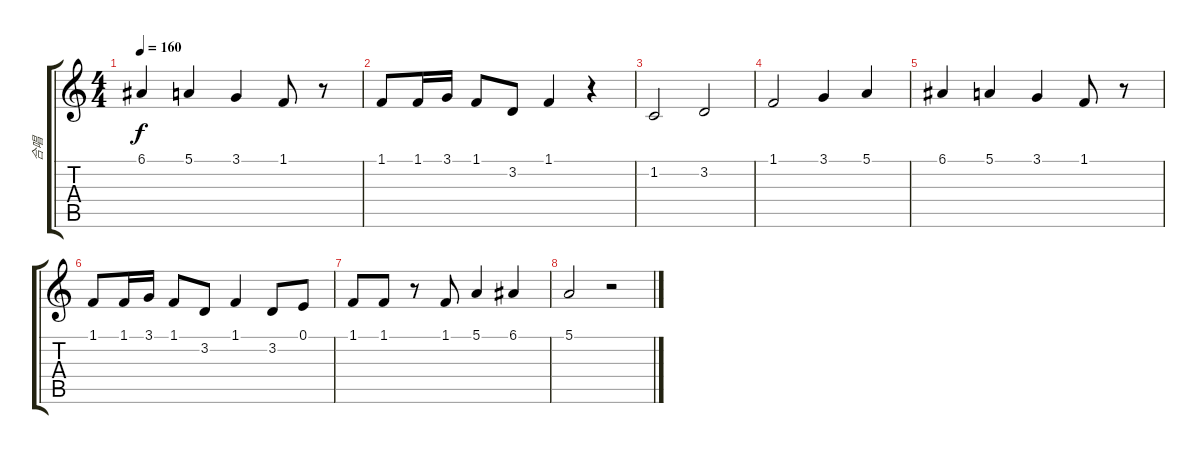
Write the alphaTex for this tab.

\track ("合唱" "合唱") {instrument recorder}
\staff {score tabs}
\tuning (E4 B3 G3 D3 A2 E2) {hide}
\ts (4 4)
\tempo 160
\clef g2
\ks c
6.1.4{dy f} 5.1.4 3.1.4 1.1.8 r.8 |
1.1.8 1.1.16 3.1.16 1.1.8 3.2.8 1.1.4 r.4 |
1.2.2 3.2.2 |
1.1.2 3.1.4 5.1.4 |
6.1.4 5.1.4 3.1.4 1.1.8 r.8 |
1.1.8 1.1.16 3.1.16 1.1.8 3.2.8 1.1.4 3.2.8 0.1.8 |
1.1.8 1.1.8 r.8 1.1.8 5.1.4 6.1.4 |
5.1.2 r.2
